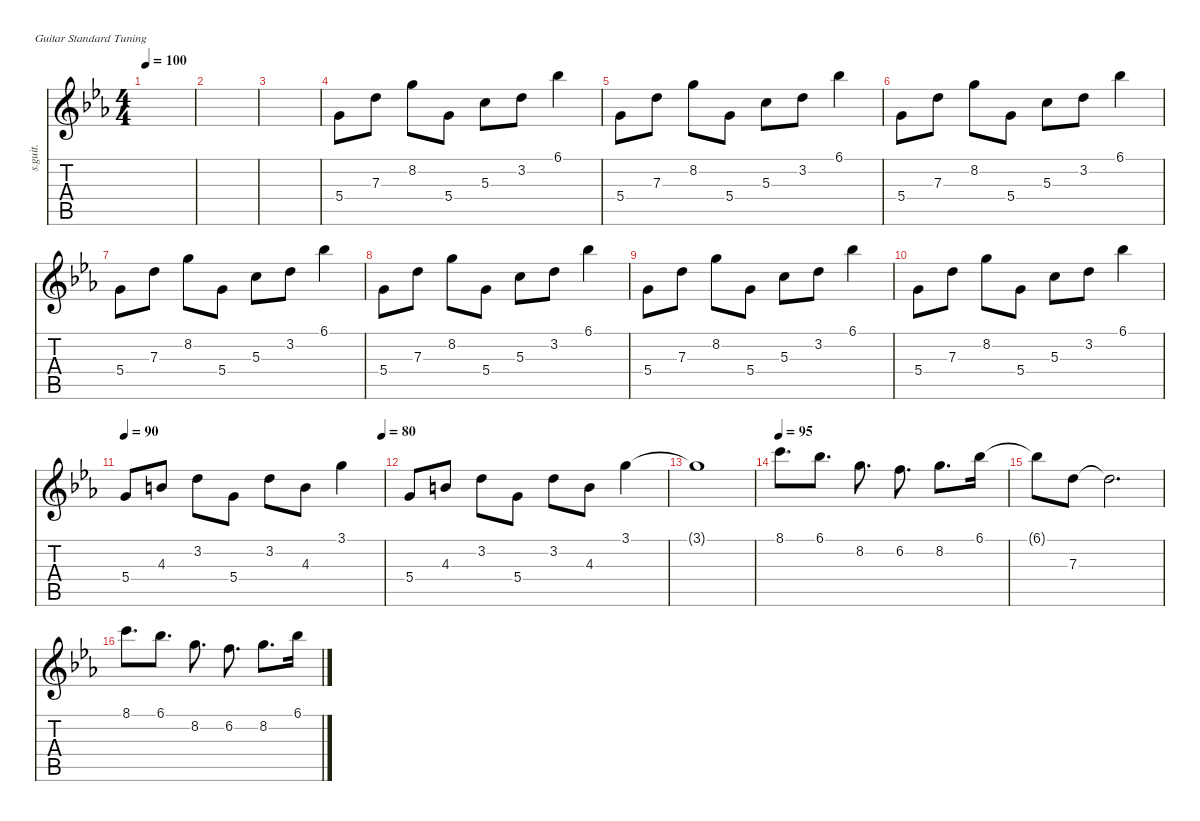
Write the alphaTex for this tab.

\defaultSystemsLayout 4
\hideDynamics
\bracketExtendMode nobrackets
\track ("melody" "s.guit.") {defaultSystemsLayout 4 instrument acousticguitarsteel}
\staff {score tabs}
\tuning (E4 B3 G3 D3 A2 E2)
\ts (4 4)
\tempo 100
\clef g2
\ks eb
|
|
|
5.4{acc forcenatural}.8{beam Down} 7.3{acc forcenatural}.8{beam Down} 8.2{acc forcenatural}.8{beam Down} 5.4{acc forcenatural}.8{beam Down} 5.3{acc forcenatural}.8{beam Down} 3.2{acc forcenatural}.8{beam Down} 6.1{acc b}.4{beam Down} |
5.4{acc forcenatural}.8{beam Down} 7.3{acc forcenatural}.8{beam Down} 8.2{acc forcenatural}.8{beam Down} 5.4{acc forcenatural}.8{beam Down} 5.3{acc forcenatural}.8{beam Down} 3.2{acc forcenatural}.8{beam Down} 6.1{acc b}.4{beam Down} |
5.4{acc forcenatural}.8{beam Down} 7.3{acc forcenatural}.8{beam Down} 8.2{acc forcenatural}.8{beam Down} 5.4{acc forcenatural}.8{beam Down} 5.3{acc forcenatural}.8{beam Down} 3.2{acc forcenatural}.8{beam Down} 6.1{acc b}.4{beam Down} |
5.4{acc forcenatural}.8{beam Down} 7.3{acc forcenatural}.8{beam Down} 8.2{acc forcenatural}.8{beam Down} 5.4{acc forcenatural}.8{beam Down} 5.3{acc forcenatural}.8{beam Down} 3.2{acc forcenatural}.8{beam Down} 6.1{acc b}.4{beam Down} |
5.4{acc forcenatural}.8{beam Down} 7.3{acc forcenatural}.8{beam Down} 8.2{acc forcenatural}.8{beam Down} 5.4{acc forcenatural}.8{beam Down} 5.3{acc forcenatural}.8{beam Down} 3.2{acc forcenatural}.8{beam Down} 6.1{acc b}.4{beam Down} |
5.4{acc forcenatural}.8{beam Down} 7.3{acc forcenatural}.8{beam Down} 8.2{acc forcenatural}.8{beam Down} 5.4{acc forcenatural}.8{beam Down} 5.3{acc forcenatural}.8{beam Down} 3.2{acc forcenatural}.8{beam Down} 6.1{acc b}.4{beam Down} |
5.4{acc forcenatural}.8{beam Down} 7.3{acc forcenatural}.8{beam Down} 8.2{acc forcenatural}.8{beam Down} 5.4{acc forcenatural}.8{beam Down} 5.3{acc forcenatural}.8{beam Down} 3.2{acc forcenatural}.8{beam Down} 6.1{acc b}.4{beam Down} |
\tempo 90
\tempo (80 0.99375)
5.4{acc forcenatural}.8{beam Up} 4.3{acc forcenatural}.8{beam Up} 3.2{acc forcenatural}.8{beam Down} 5.4{acc forcenatural}.8{beam Down} 3.2{acc forcenatural}.8{beam Down} 4.3{acc forcenatural}.8{beam Down} 3.1{acc forcenatural}.4{beam Down} |
5.4{acc forcenatural}.8{beam Up} 4.3{acc forcenatural}.8{beam Up} 3.2{acc forcenatural}.8{beam Down} 5.4{acc forcenatural}.8{beam Down} 3.2{acc forcenatural}.8{beam Down} 4.3{acc forcenatural}.8{beam Down} 3.1{acc forcenatural}.4{beam Down} |
3.1{t acc forcenatural}.1{beam Down} |
\tempo 95
8.1{acc forcenatural}.8{d beam Down} 6.1{acc b}.8{d beam Down} 8.2{acc forcenatural}.8{d beam Down} 6.2{acc forcenatural}.8{d beam Down} 8.2{acc forcenatural}.8{d beam Down} 6.1{acc b}.16{beam Down} |
6.1{t acc b}.8{beam Down} 7.3{acc forcenatural}.8{beam Down} 7.3{t acc forcenatural}.2{d beam Down} |
8.1{acc forcenatural}.8{d beam Down} 6.1{acc b}.8{d beam Down} 8.2{acc forcenatural}.8{d beam Down} 6.2{acc forcenatural}.8{d beam Down} 8.2{acc forcenatural}.8{d beam Down} 6.1{acc b}.16{beam Down}
